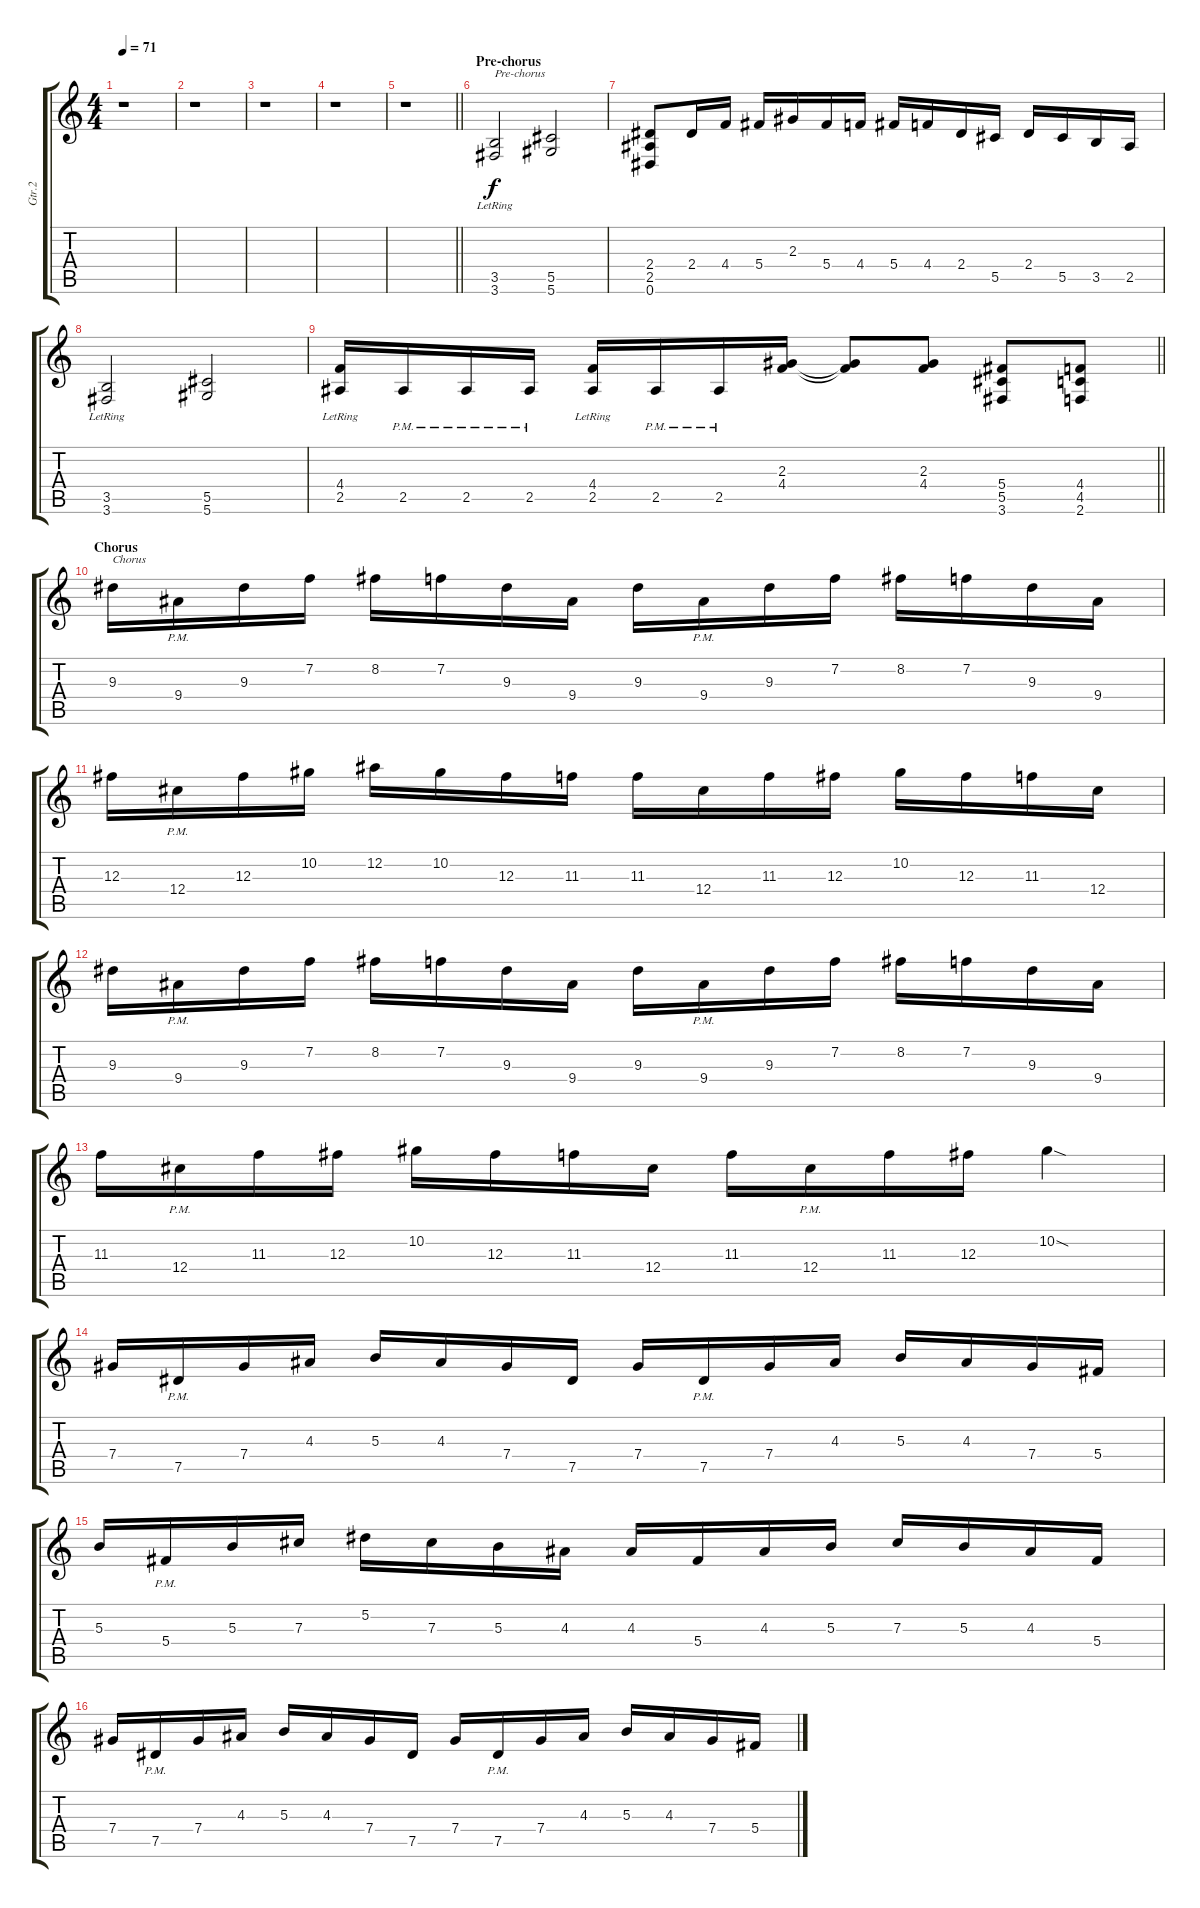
\track ("Gtr.2" "Gtr.2") {instrument distortionguitar}
\staff {score tabs}
\tuning (Eb4 Bb3 Gb3 Db3 Ab2 Eb2) {hide}
\ts (4 4)
\tempo 71
\clef g2
\ks c
r.1{dy f} |
r.1 |
r.1 |
r.1 |
\barLineRight lightlight
r.1 |
\section ("" "Pre-chorus")
(3.5{lr} 3.6).2{txt "Pre-chorus"} (5.5 5.6).2 |
(2.4 2.5 0.6).8 2.4.16 4.4.16 5.4.16 2.3.16 5.4.16 4.4.16 5.4.16 4.4.16 2.4.16 5.5.16 2.4.16 5.5.16 3.5.16 2.5.16 |
(3.5{lr} 3.6).2 (5.5 5.6).2 |
\barLineRight lightlight
(4.4{lr} 2.5{lr}).16 2.5{pm}.16 2.5{pm}.16 2.5{pm}.16 (4.4{lr} 2.5{lr}).16 2.5{pm}.16 2.5{pm}.16 (2.3 4.4).16 (2.3{t} 4.4{t}).8 (2.3 4.4).8 (5.4 5.5 3.6).8 (4.4 4.5 2.6).8 |
\section ("" "Chorus")
9.3.16{txt "Chorus"} 9.4{pm}.16 9.3.16 7.2.16 8.2.16 7.2.16 9.3.16 9.4.16 9.3.16 9.4{pm}.16 9.3.16 7.2.16 8.2.16 7.2.16 9.3.16 9.4.16 |
12.3.16 12.4{pm}.16 12.3.16 10.2.16 12.2.16 10.2.16 12.3.16 11.3.16 11.3.16 12.4.16 11.3.16 12.3.16 10.2.16 12.3.16 11.3.16 12.4.16 |
9.3.16 9.4{pm}.16 9.3.16 7.2.16 8.2.16 7.2.16 9.3.16 9.4.16 9.3.16 9.4{pm}.16 9.3.16 7.2.16 8.2.16 7.2.16 9.3.16 9.4.16 |
11.3.16 12.4{pm}.16 11.3.16 12.3.16 10.2.16 12.3.16 11.3.16 12.4.16 11.3.16 12.4{pm}.16 11.3.16 12.3.16 10.2{sod}.4 |
7.4.16 7.5{pm}.16 7.4.16 4.3.16 5.3.16 4.3.16 7.4.16 7.5.16 7.4.16 7.5{pm}.16 7.4.16 4.3.16 5.3.16 4.3.16 7.4.16 5.4.16 |
5.3.16 5.4{pm}.16 5.3.16 7.3.16 5.2.16 7.3.16 5.3.16 4.3.16 4.3.16 5.4.16 4.3.16 5.3.16 7.3.16 5.3.16 4.3.16 5.4.16 |
7.4.16 7.5{pm}.16 7.4.16 4.3.16 5.3.16 4.3.16 7.4.16 7.5.16 7.4.16 7.5{pm}.16 7.4.16 4.3.16 5.3.16 4.3.16 7.4.16 5.4.16
